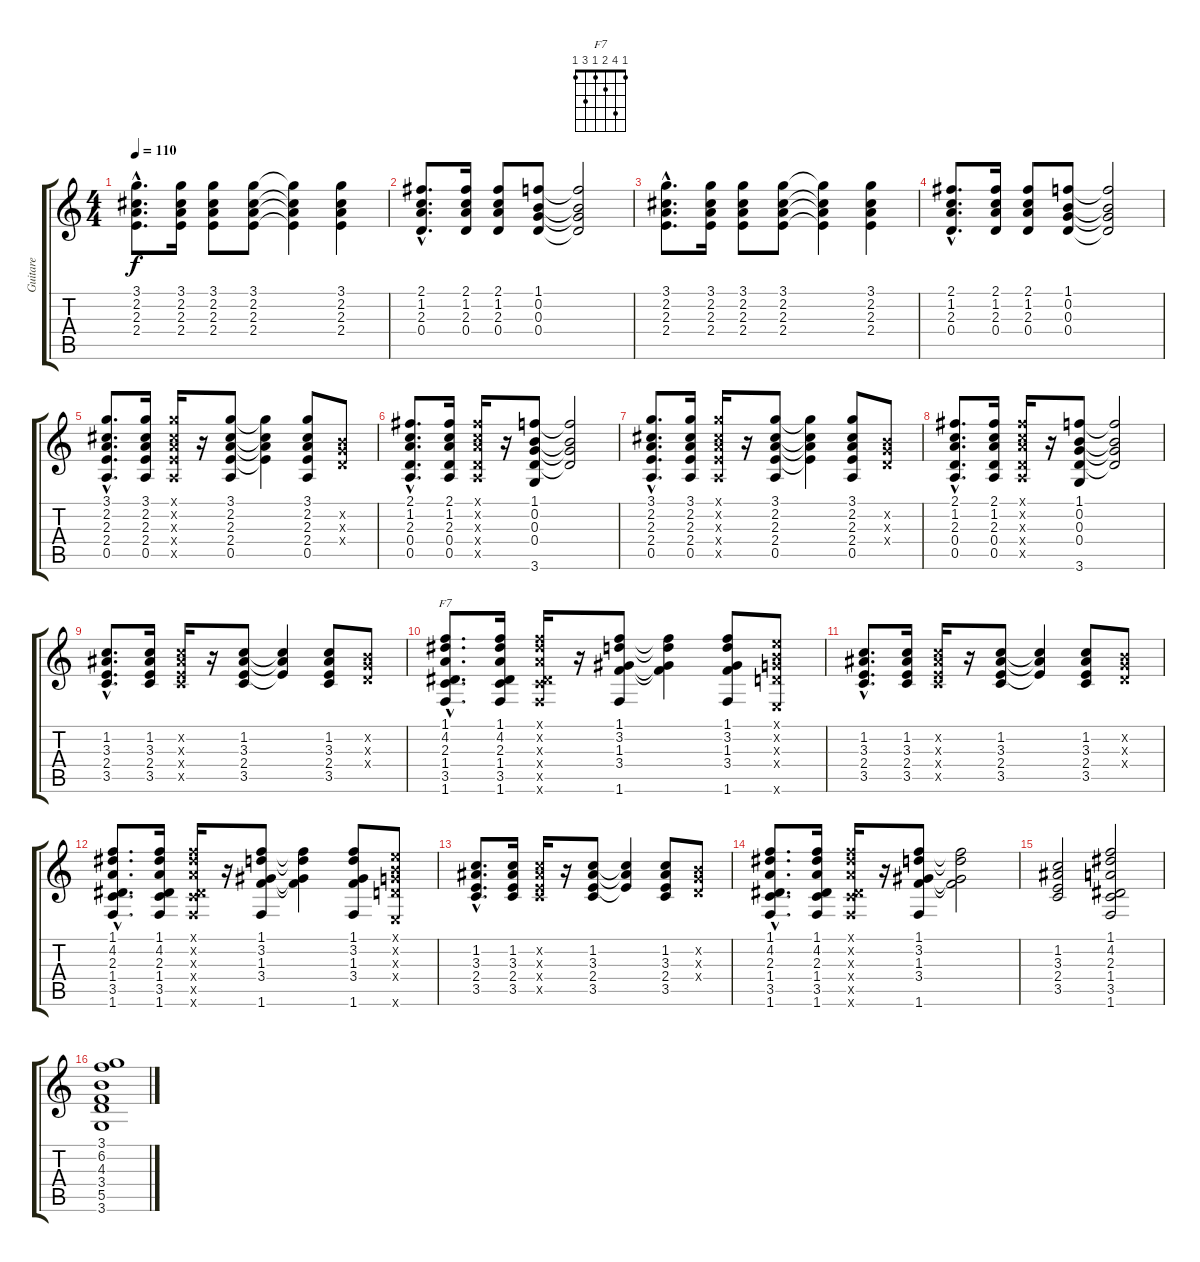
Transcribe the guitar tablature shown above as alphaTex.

\track ("Guitare" "Guitare") {instrument acousticguitarnylon}
\staff {score tabs}
\tuning (E4 B3 G3 D3 A2 E2) {hide}
\chord ("F7" 1 4 2 1 3 1)
\ts (4 4)
\tempo 110
\clef g2
\ks c
(3.1{hac} 2.2{hac} 2.3{hac} 2.4{hac}).8{d dy f volume 9 instrument acousticguitarnylon} (3.1 2.2 2.3 2.4).16 (3.1 2.2 2.3 2.4).8 (3.1 2.2 2.3 2.4).8 (3.1{t} 2.2{t} 2.3{t} 2.4{t}).4 (3.1 2.2 2.3 2.4).4 |
(2.1{hac} 1.2{hac} 2.3{hac} 0.4{hac}).8{d} (2.1 1.2 2.3 0.4).16 (2.1 1.2 2.3 0.4).8 (1.1 0.2 0.3 0.4).8 (1.1{t} 0.2{t} 0.3{t} 0.4{t}).2 |
(3.1{hac} 2.2{hac} 2.3{hac} 2.4{hac}).8{d} (3.1 2.2 2.3 2.4).16 (3.1 2.2 2.3 2.4).8 (3.1 2.2 2.3 2.4).8 (3.1{t} 2.2{t} 2.3{t} 2.4{t}).4 (3.1 2.2 2.3 2.4).4 |
(2.1{hac} 1.2{hac} 2.3{hac} 0.4{hac}).8{d} (2.1 1.2 2.3 0.4).16 (2.1 1.2 2.3 0.4).8 (1.1 0.2 0.3 0.4).8 (1.1{t} 0.2{t} 0.3{t} 0.4{t}).2 |
(3.1{hac} 2.2{hac} 2.3{hac} 2.4{hac} 0.5{hac}).8{d volume 13} (3.1 2.2 2.3 2.4 0.5).16 (3.1{x} 2.2{x} 2.3{x} 2.4{x} 0.5{x}).16 r.16 (3.1 2.2 2.3 2.4 0.5).8 (3.1{t} 2.2{t} 2.3{t} 2.4{t}).4 (3.1 2.2 2.3 2.4 0.5).8 (0.2{x} 0.3{x} 0.4{x}).8 |
(2.1{hac} 1.2{hac} 2.3{hac} 0.4{hac} 0.5{hac}).8{d} (2.1 1.2 2.3 0.4 0.5).16 (2.1{x} 1.2{x} 2.3{x} 0.4{x} 0.5{x}).16 r.16 (1.1 0.2 0.3 0.4 3.6).8 (1.1{t} 0.2{t} 0.3{t} 0.4{t}).2 |
(3.1{hac} 2.2{hac} 2.3{hac} 2.4{hac} 0.5{hac}).8{d volume 13} (3.1 2.2 2.3 2.4 0.5).16 (3.1{x} 2.2{x} 2.3{x} 2.4{x} 0.5{x}).16 r.16 (3.1 2.2 2.3 2.4 0.5).8 (3.1{t} 2.2{t} 2.3{t} 2.4{t}).4 (3.1 2.2 2.3 2.4 0.5).8 (0.2{x} 0.3{x} 0.4{x}).8 |
(2.1{hac} 1.2{hac} 2.3{hac} 0.4{hac} 0.5{hac}).8{d} (2.1 1.2 2.3 0.4 0.5).16 (2.1{x} 1.2{x} 2.3{x} 0.4{x} 0.5{x}).16 r.16 (1.1 0.2 0.3 0.4 3.6).8 (1.1{t} 0.2{t} 0.3{t} 0.4{t}).2 |
(1.2{hac} 3.3{hac} 2.4{hac} 3.5{hac}).8{d} (1.2 3.3 2.4 3.5).16 (1.2{x} 3.3{x} 2.4{x} 3.5{x}).16 r.16 (1.2 3.3 2.4 3.5).8 (1.2{t} 3.3{t} 2.4{t}).4 (1.2 3.3 2.4 3.5).8 (0.2{x} 0.3{x} 0.4{x}).8 |
(1.1{hac} 4.2{hac} 2.3{hac} 1.4{hac} 3.5{hac} 1.6{hac}).8{d ch "F7"} (1.1 4.2 2.3 1.4 3.5 1.6).16 (1.1{x} 4.2{x} 2.3{x} 1.4{x} 3.5{x} 1.6{x}).16 r.16 (1.1 3.2 1.3 3.4 1.6).8 (1.1{t} 3.2{t} 1.3{t} 3.4{t}).4 (1.1 3.2 1.3 3.4 1.6).8 (0.1{x} 0.2{x} 0.3{x} 0.4{x} 0.6{x}).8 |
(1.2{hac} 3.3{hac} 2.4{hac} 3.5{hac}).8{d} (1.2 3.3 2.4 3.5).16 (1.2{x} 3.3{x} 2.4{x} 3.5{x}).16 r.16 (1.2 3.3 2.4 3.5).8 (1.2{t} 3.3{t} 2.4{t}).4 (1.2 3.3 2.4 3.5).8 (0.2{x} 0.3{x} 0.4{x}).8 |
(1.1{hac} 4.2{hac} 2.3{hac} 1.4{hac} 3.5{hac} 1.6{hac}).8{d} (1.1 4.2 2.3 1.4 3.5 1.6).16 (1.1{x} 4.2{x} 2.3{x} 1.4{x} 3.5{x} 1.6{x}).16 r.16 (1.1 3.2 1.3 3.4 1.6).8 (1.1{t} 3.2{t} 1.3{t} 3.4{t}).4 (1.1 3.2 1.3 3.4 1.6).8 (0.1{x} 0.2{x} 0.3{x} 0.4{x} 0.6{x}).8 |
(1.2{hac} 3.3{hac} 2.4{hac} 3.5{hac}).8{d} (1.2 3.3 2.4 3.5).16 (1.2{x} 3.3{x} 2.4{x} 3.5{x}).16 r.16 (1.2 3.3 2.4 3.5).8 (1.2{t} 3.3{t} 2.4{t}).4 (1.2 3.3 2.4 3.5).8 (0.2{x} 0.3{x} 0.4{x}).8 |
(1.1{hac} 4.2{hac} 2.3{hac} 1.4{hac} 3.5{hac} 1.6{hac}).8{d} (1.1 4.2 2.3 1.4 3.5 1.6).16 (1.1{x} 4.2{x} 2.3{x} 1.4{x} 3.5{x} 1.6{x}).16 r.16 (1.1 3.2 1.3 3.4 1.6).8 (1.1{t} 3.2{t} 1.3{t} 3.4{t}).2 |
(1.2 3.3 2.4 3.5).2 (1.1 4.2 2.3 1.4 3.5 1.6).2 |
(3.1 6.2 4.3 3.4 5.5 3.6).1
